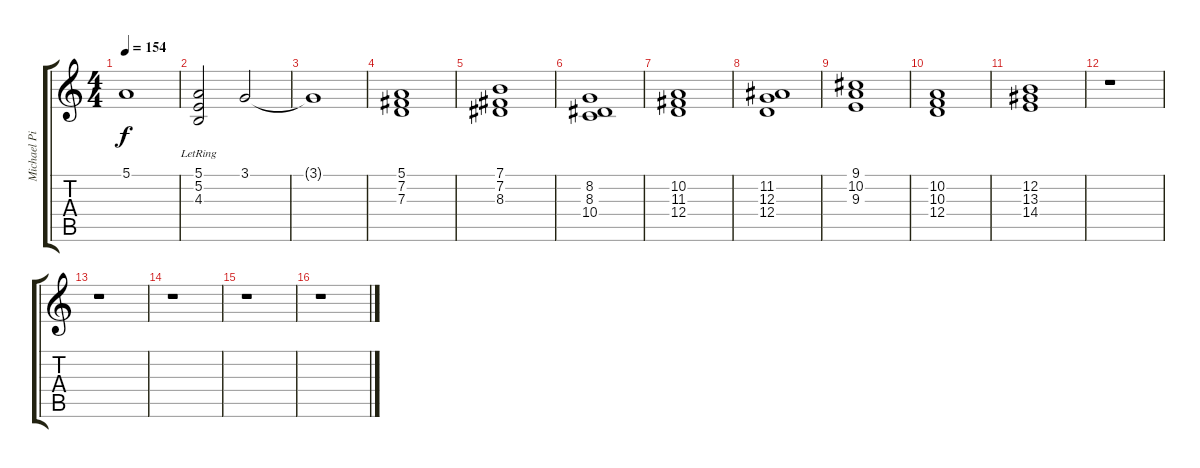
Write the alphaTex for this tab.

\track ("Michael Pinnella (synt)" "Michael Pi") {instrument stringensemble1}
\staff {score tabs}
\tuning (E4 B3 G3 D3 A2 E2) {hide}
\ts (4 4)
\tempo 154
\clef g2
\ks c
5.1{t}.1{dy f} |
(5.1 5.2{lr} 4.3{lr}).2 3.1.2 |
3.1{t}.1 |
(5.1 7.2 7.3).1 |
(7.1 7.2 8.3).1 |
(8.2 8.3 10.4).1 |
(10.2 11.3 12.4).1 |
(11.2 12.3 12.4).1 |
(9.1 10.2 9.3).1 |
(10.2 10.3 12.4).1 |
(12.2 13.3 14.4).1 |
r.1 |
r.1 |
r.1 |
r.1 |
r.1
